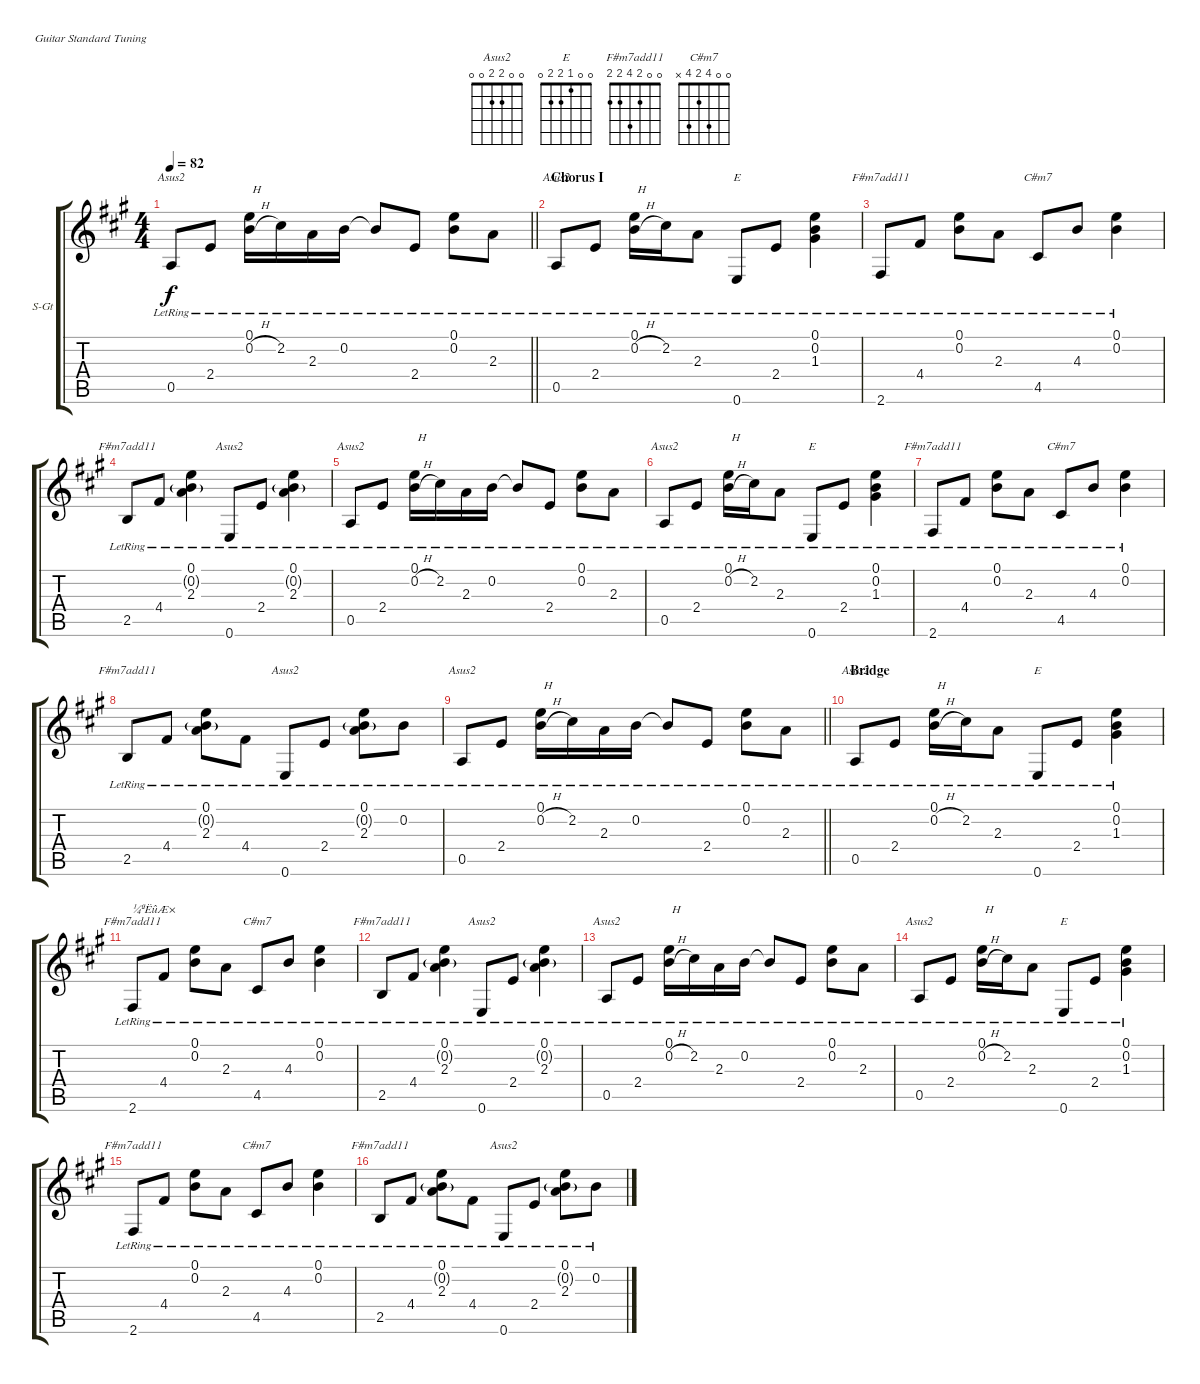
\bracketExtendMode groupsimilarinstruments
\firstSystemTrackNameOrientation horizontal
\otherSystemsTrackNameOrientation horizontal
\track ("Jacky" "S-Gt") {instrument acousticguitarsteel}
\staff {score tabs}
\tuning (E4 B3 G3 D3 A2 E2)
\chord ("Asus2" 0 0 2 2 0 0)
\chord ("E" 0 0 1 2 2 0)
\chord ("F#m7add11" 0 0 2 4 2 2)
\chord ("C#m7" 0 0 4 2 4 x)
\ts (4 4)
\tempo 82
\clef g2
\barLineRight lightlight
\ks a
0.5{lr}.8{ch "Asus2" dy f} 2.4{lr}.8 (0.1{lr} 0.2{h lr}).16{txt " H"} 2.2{lr}.16 2.3{lr}.16 0.2{lr}.16 0.2{lr t}.8 2.4{lr}.8 (0.1{lr} 0.2{lr}).8 2.3{lr}.8 |
\section ("" "Chorus I")
0.5{lr}.8{ch "Asus2"} 2.4{lr}.8 (0.1{lr} 0.2{h lr}).16{txt " H"} 2.2{lr}.16 2.3{lr}.8 0.6{lr}.8{ch "E"} 2.4{lr}.8 (0.1{lr} 0.2{lr} 1.3{lr}).4 |
2.6{lr}.8{ch "F#m7add11"} 4.4{lr}.8 (0.1{lr} 0.2{lr}).8 2.3{lr}.8 4.5{lr}.8{ch "C#m7"} 4.3{lr}.8 (0.1{lr} 0.2{lr}).4 |
2.5{lr}.8{ch "F#m7add11"} 4.4{lr}.8 (0.1{lr} 0.2{g lr} 2.3{lr}).4 0.6{lr}.8{ch "Asus2"} 2.4{lr}.8 (0.1{lr} 0.2{g lr} 2.3{lr}).4 |
0.5{lr}.8{ch "Asus2"} 2.4{lr}.8 (0.1{lr} 0.2{h lr}).16{txt " H"} 2.2{lr}.16 2.3{lr}.16 0.2{lr}.16 0.2{lr t}.8 2.4{lr}.8 (0.1{lr} 0.2{lr}).8 2.3{lr}.8 |
0.5{lr}.8{ch "Asus2"} 2.4{lr}.8 (0.1{lr} 0.2{h lr}).16{txt " H"} 2.2{lr}.16 2.3{lr}.8 0.6{lr}.8{ch "E"} 2.4{lr}.8 (0.1{lr} 0.2{lr} 1.3{lr}).4 |
2.6{lr}.8{ch "F#m7add11"} 4.4{lr}.8 (0.1{lr} 0.2{lr}).8 2.3{lr}.8 4.5{lr}.8{ch "C#m7"} 4.3{lr}.8 (0.1{lr} 0.2{lr}).4 |
2.5{lr}.8{ch "F#m7add11"} 4.4{lr}.8 (0.1{lr} 0.2{g lr} 2.3{lr}).8 4.4{lr}.8 0.6{lr}.8{ch "Asus2"} 2.4{lr}.8 (0.1{lr} 0.2{g lr} 2.3{lr}).8 0.2{lr}.8 |
\barLineRight lightlight
0.5{lr}.8{ch "Asus2"} 2.4{lr}.8 (0.1{lr} 0.2{h lr}).16{txt " H"} 2.2{lr}.16 2.3{lr}.16 0.2{lr}.16 0.2{lr t}.8 2.4{lr}.8 (0.1{lr} 0.2{lr}).8 2.3{lr}.8 |
\section ("" "Bridge")
0.5{lr}.8{ch "Asus2"} 2.4{lr}.8 (0.1{lr} 0.2{h lr}).16{txt " H"} 2.2{lr}.16 2.3{lr}.8 0.6{lr}.8{ch "E"} 2.4{lr}.8 (0.1{lr} 0.2{lr} 1.3{lr}).4 |
2.6{lr}.8{ch "F#m7add11" txt "¼ªËûÆ×"} 4.4{lr}.8 (0.1{lr} 0.2{lr}).8 2.3{lr}.8 4.5{lr}.8{ch "C#m7"} 4.3{lr}.8 (0.1{lr} 0.2{lr}).4 |
2.5{lr}.8{ch "F#m7add11"} 4.4{lr}.8 (0.1{lr} 0.2{g lr} 2.3{lr}).4 0.6{lr}.8{ch "Asus2"} 2.4{lr}.8 (0.1{lr} 0.2{g lr} 2.3{lr}).4 |
0.5{lr}.8{ch "Asus2"} 2.4{lr}.8 (0.1{lr} 0.2{h lr}).16{txt " H"} 2.2{lr}.16 2.3{lr}.16 0.2{lr}.16 0.2{lr t}.8 2.4{lr}.8 (0.1{lr} 0.2{lr}).8 2.3{lr}.8 |
0.5{lr}.8{ch "Asus2"} 2.4{lr}.8 (0.1{lr} 0.2{h lr}).16{txt " H"} 2.2{lr}.16 2.3{lr}.8 0.6{lr}.8{ch "E"} 2.4{lr}.8 (0.1{lr} 0.2{lr} 1.3{lr}).4 |
2.6{lr}.8{ch "F#m7add11"} 4.4{lr}.8 (0.1{lr} 0.2{lr}).8 2.3{lr}.8 4.5{lr}.8{ch "C#m7"} 4.3{lr}.8 (0.1{lr} 0.2{lr}).4 |
2.5{lr}.8{ch "F#m7add11"} 4.4{lr}.8 (0.1{lr} 0.2{g lr} 2.3{lr}).8 4.4{lr}.8 0.6{lr}.8{ch "Asus2"} 2.4{lr}.8 (0.1{lr} 0.2{g lr} 2.3{lr}).8 0.2{lr}.8
